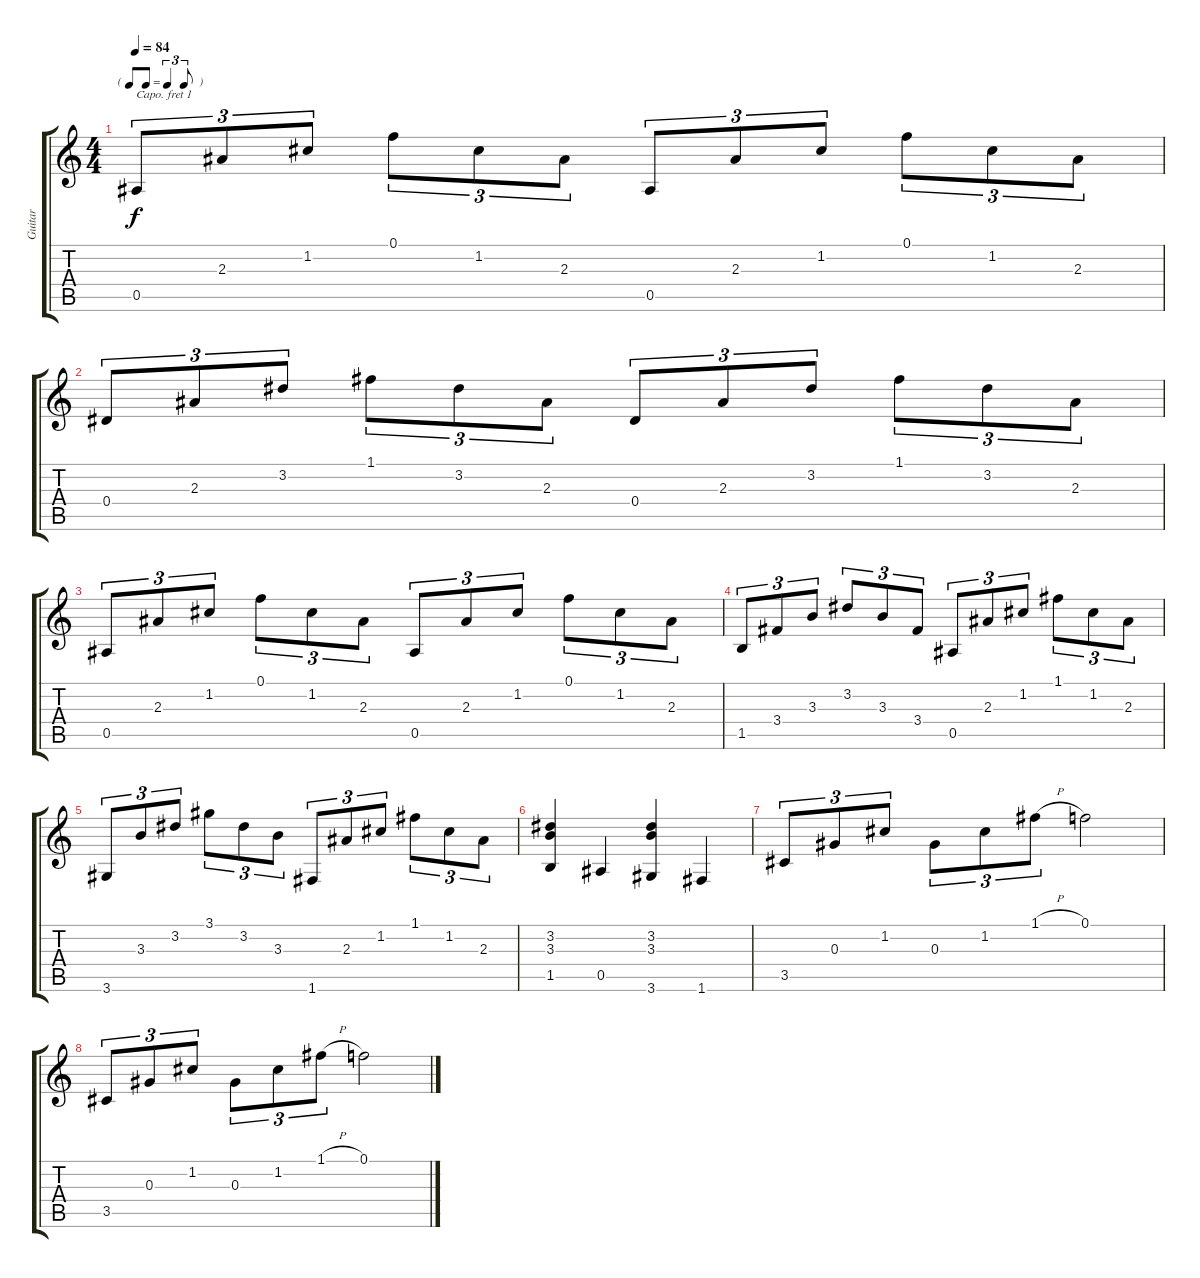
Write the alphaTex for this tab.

\track ("Guitar" "Guitar") {instrument acousticguitarsteel}
\staff {score tabs}
\capo 1
\tuning (E4 B3 G3 D3 A2 E2) {hide}
\ts (4 4)
\tf triplet8th
\tempo 84
\clef g2
\ks c
0.5.8{tu (3 2) dy f} 2.3.8{tu (3 2)} 1.2.8{tu (3 2)} 0.1.8{tu (3 2)} 1.2.8{tu (3 2)} 2.3.8{tu (3 2)} 0.5.8{tu (3 2)} 2.3.8{tu (3 2)} 1.2.8{tu (3 2)} 0.1.8{tu (3 2)} 1.2.8{tu (3 2)} 2.3.8{tu (3 2)} |
0.4.8{tu (3 2)} 2.3.8{tu (3 2)} 3.2.8{tu (3 2)} 1.1.8{tu (3 2)} 3.2.8{tu (3 2)} 2.3.8{tu (3 2)} 0.4.8{tu (3 2)} 2.3.8{tu (3 2)} 3.2.8{tu (3 2)} 1.1.8{tu (3 2)} 3.2.8{tu (3 2)} 2.3.8{tu (3 2)} |
0.5.8{tu (3 2)} 2.3.8{tu (3 2)} 1.2.8{tu (3 2)} 0.1.8{tu (3 2)} 1.2.8{tu (3 2)} 2.3.8{tu (3 2)} 0.5.8{tu (3 2)} 2.3.8{tu (3 2)} 1.2.8{tu (3 2)} 0.1.8{tu (3 2)} 1.2.8{tu (3 2)} 2.3.8{tu (3 2)} |
1.5.8{tu (3 2)} 3.4.8{tu (3 2)} 3.3.8{tu (3 2)} 3.2.8{tu (3 2)} 3.3.8{tu (3 2)} 3.4.8{tu (3 2)} 0.5.8{tu (3 2)} 2.3.8{tu (3 2)} 1.2.8{tu (3 2)} 1.1.8{tu (3 2)} 1.2.8{tu (3 2)} 2.3.8{tu (3 2)} |
3.6.8{tu (3 2)} 3.3.8{tu (3 2)} 3.2.8{tu (3 2)} 3.1.8{tu (3 2)} 3.2.8{tu (3 2)} 3.3.8{tu (3 2)} 1.6.8{tu (3 2)} 2.3.8{tu (3 2)} 1.2.8{tu (3 2)} 1.1.8{tu (3 2)} 1.2.8{tu (3 2)} 2.3.8{tu (3 2)} |
(3.2 3.3 1.5).4 0.5.4 (3.2 3.3 3.6).4 1.6.4 |
3.5.8{tu (3 2)} 0.3.8{tu (3 2)} 1.2.8{tu (3 2)} 0.3.8{tu (3 2)} 1.2.8{tu (3 2)} 1.1{h}.8{tu (3 2)} 0.1.2 |
3.5.8{tu (3 2)} 0.3.8{tu (3 2)} 1.2.8{tu (3 2)} 0.3.8{tu (3 2)} 1.2.8{tu (3 2)} 1.1{h}.8{tu (3 2)} 0.1.2
